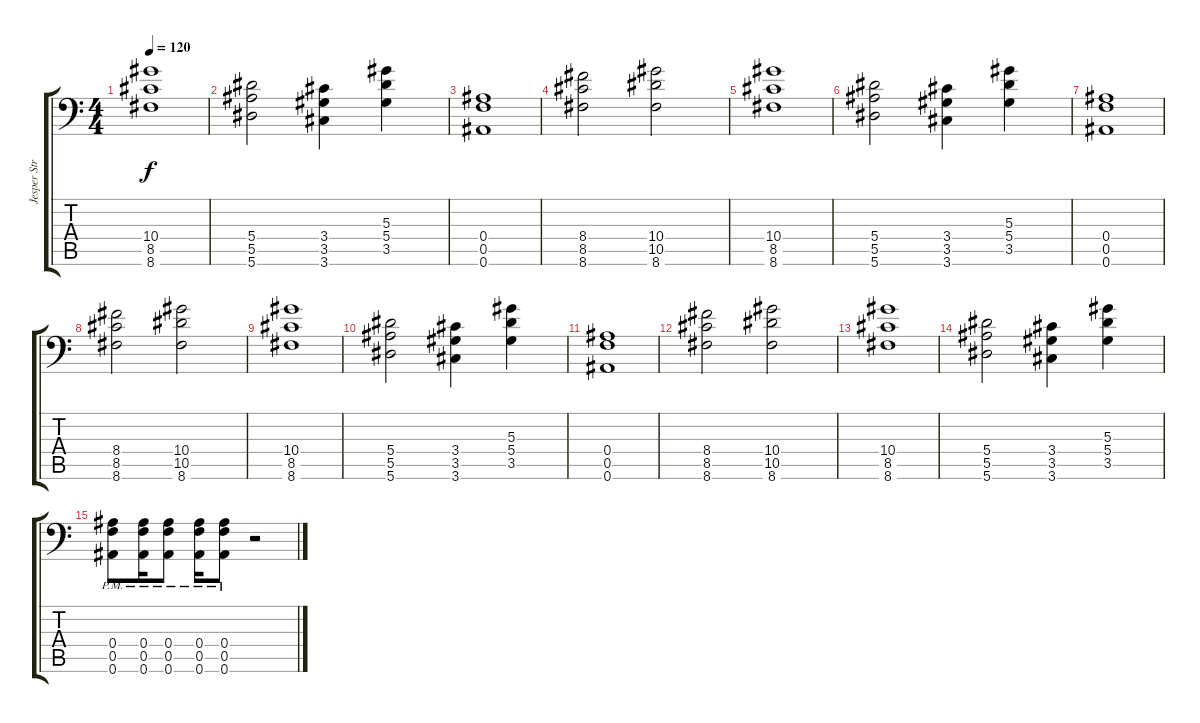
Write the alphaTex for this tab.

\track ("Jesper Strömblad" "Jesper Str") {instrument distortionguitar}
\staff {score tabs}
\tuning (C4 G3 Eb3 Bb2 F2 Bb1) {hide}
\ts (4 4)
\tempo 120
\clef f4
\ks c
(10.4 8.5 8.6).1{dy f} |
(5.4 5.5 5.6).2 (3.4 3.5 3.6).4 (5.3 5.4 3.5).4 |
(0.4 0.5 0.6).1 |
(8.4 8.5 8.6).2 (10.4 10.5 8.6).2 |
(10.4 8.5 8.6).1 |
(5.4 5.5 5.6).2 (3.4 3.5 3.6).4 (5.3 5.4 3.5).4 |
(0.4 0.5 0.6).1 |
(8.4 8.5 8.6).2 (10.4 10.5 8.6).2 |
(10.4 8.5 8.6).1 |
(5.4 5.5 5.6).2 (3.4 3.5 3.6).4 (5.3 5.4 3.5).4 |
(0.4 0.5 0.6).1 |
(8.4 8.5 8.6).2 (10.4 10.5 8.6).2 |
(10.4 8.5 8.6).1 |
(5.4 5.5 5.6).2 (3.4 3.5 3.6).4 (5.3 5.4 3.5).4 |
(0.4{pm} 0.5{pm} 0.6{pm}).8 (0.4{pm} 0.5{pm} 0.6{pm}).16 (0.4{pm} 0.5{pm} 0.6{pm}).8 (0.4{pm} 0.5{pm} 0.6{pm}).16 (0.4{pm} 0.5{pm} 0.6{pm}).8 r.2
